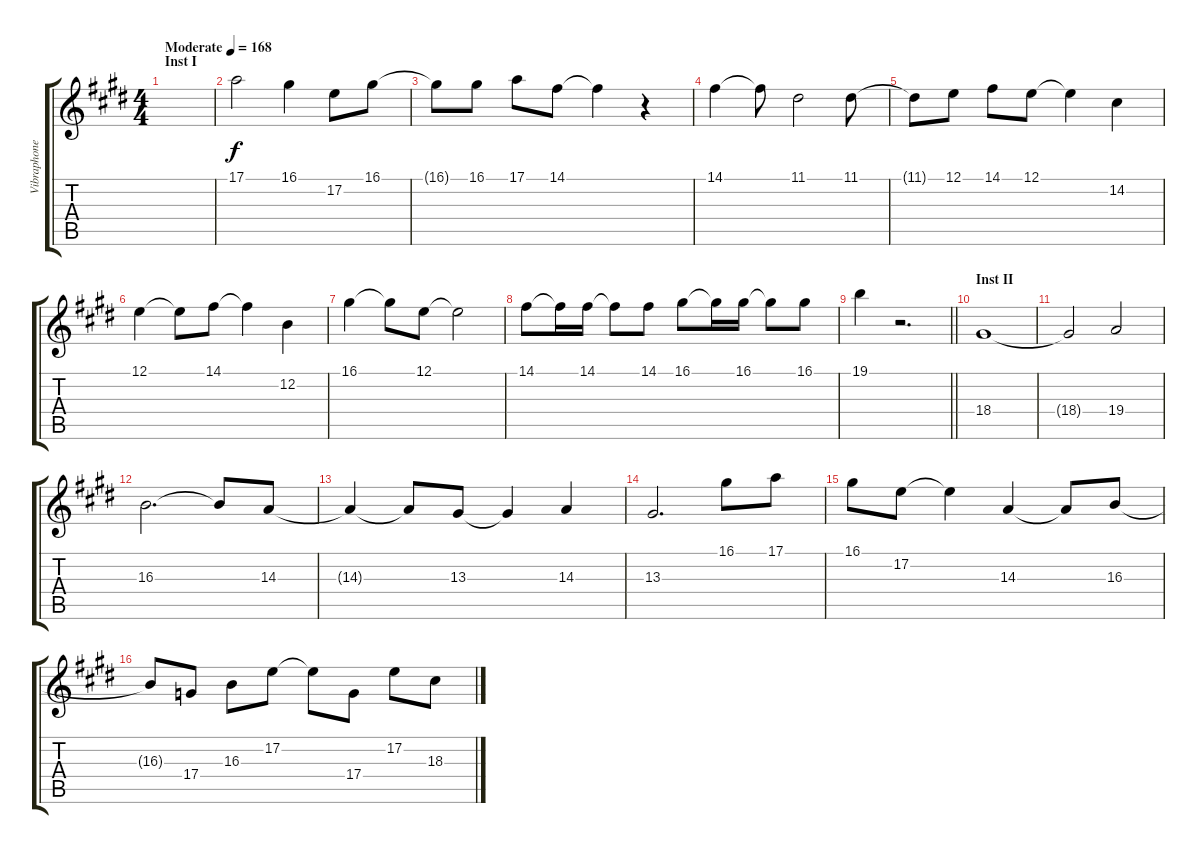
\track ("Vibraphone" "Vibraphone") {instrument vibraphone}
\staff {score tabs}
\tuning (E4 B3 G3 D3 A2 E2) {hide}
\ts (4 4)
\section ("" "Inst I")
\tempo (168 "Moderate")
\clef g2
\ks e
|
17.1.2 16.1.4 17.2.8 16.1.8 |
16.1{t}.8 16.1.8 17.1.8 14.1.8 14.1{t}.4 r.4 |
14.1.4 14.1{t}.8 11.1.2 11.1.8 |
11.1{t}.8 12.1.8 14.1.8 12.1.8 12.1{t}.4 14.2.4 |
12.1.4 12.1{t}.8 14.1.8 14.1{t}.4 12.2.4 |
16.1.4 16.1{t}.8 12.1.8 12.1{t}.2 |
14.1.8 14.1{t}.16 14.1.16 14.1{t}.8 14.1.8 16.1.8 16.1{t}.16 16.1.16 16.1{t}.8 16.1.8 |
\barLineRight lightlight
19.1.4 r.2{d} |
\section ("" "Inst II")
18.4.1 |
18.4{t}.2 19.4.2 |
16.3.2{d} 16.3{t}.8 14.3.8 |
14.3{t}.4 14.3{t}.8 13.3.8 13.3{t}.4 14.3.4 |
13.3.2{d} 16.1.8 17.1.8 |
16.1.8 17.2.8 17.2{t}.4 14.3.4 14.3{t}.8 16.3.8 |
16.3{t}.8 17.4.8 16.3.8 17.2.8 17.2{t}.8 17.4.8 17.2.8 18.3.8
